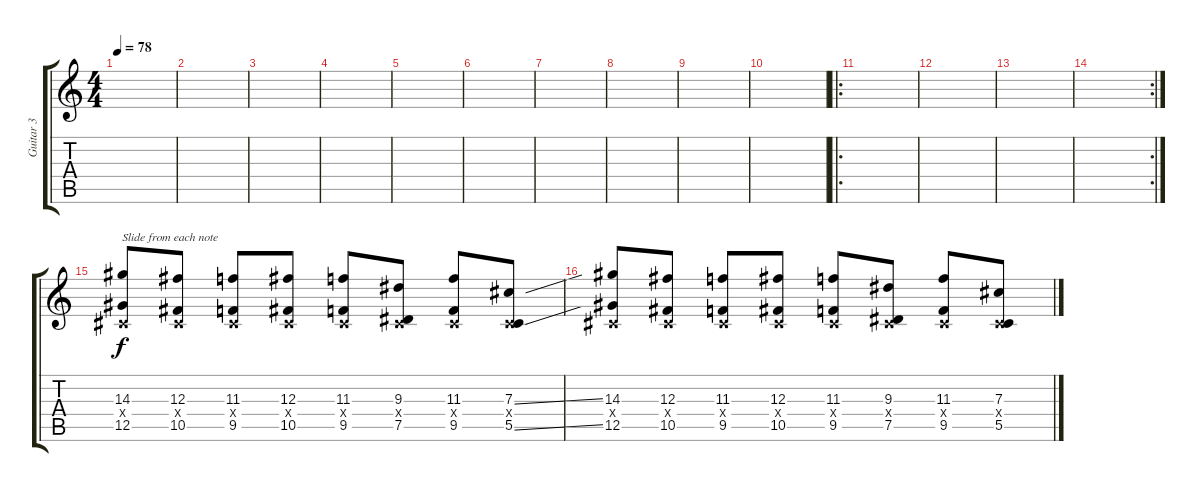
\track ("Guitar 3" "Guitar 3") {instrument overdrivenguitar}
\staff {score tabs}
\tuning (Eb4 Bb3 Gb3 Db3 Ab2 Db2) {hide}
\ts (4 4)
\tempo 78
\clef g2
\ks c
|
|
|
|
|
|
|
|
|
|
\ro
|
|
|
\rc 2
|
(14.3 0.4{x} 12.5).8{txt "Slide from each note"} (12.3 0.4{x} 10.5).8 (11.3 0.4{x} 9.5).8 (12.3 0.4{x} 10.5).8 (11.3 0.4{x} 9.5).8 (9.3 0.4{x} 7.5).8 (11.3 0.4{x} 9.5).8 (7.3{ss} 0.4{x} 5.5{ss}).8 |
(14.3 0.4{x} 12.5).8 (12.3 0.4{x} 10.5).8 (11.3 0.4{x} 9.5).8 (12.3 0.4{x} 10.5).8 (11.3 0.4{x} 9.5).8 (9.3 0.4{x} 7.5).8 (11.3 0.4{x} 9.5).8 (7.3{ss} 0.4{x} 5.5{ss}).8
